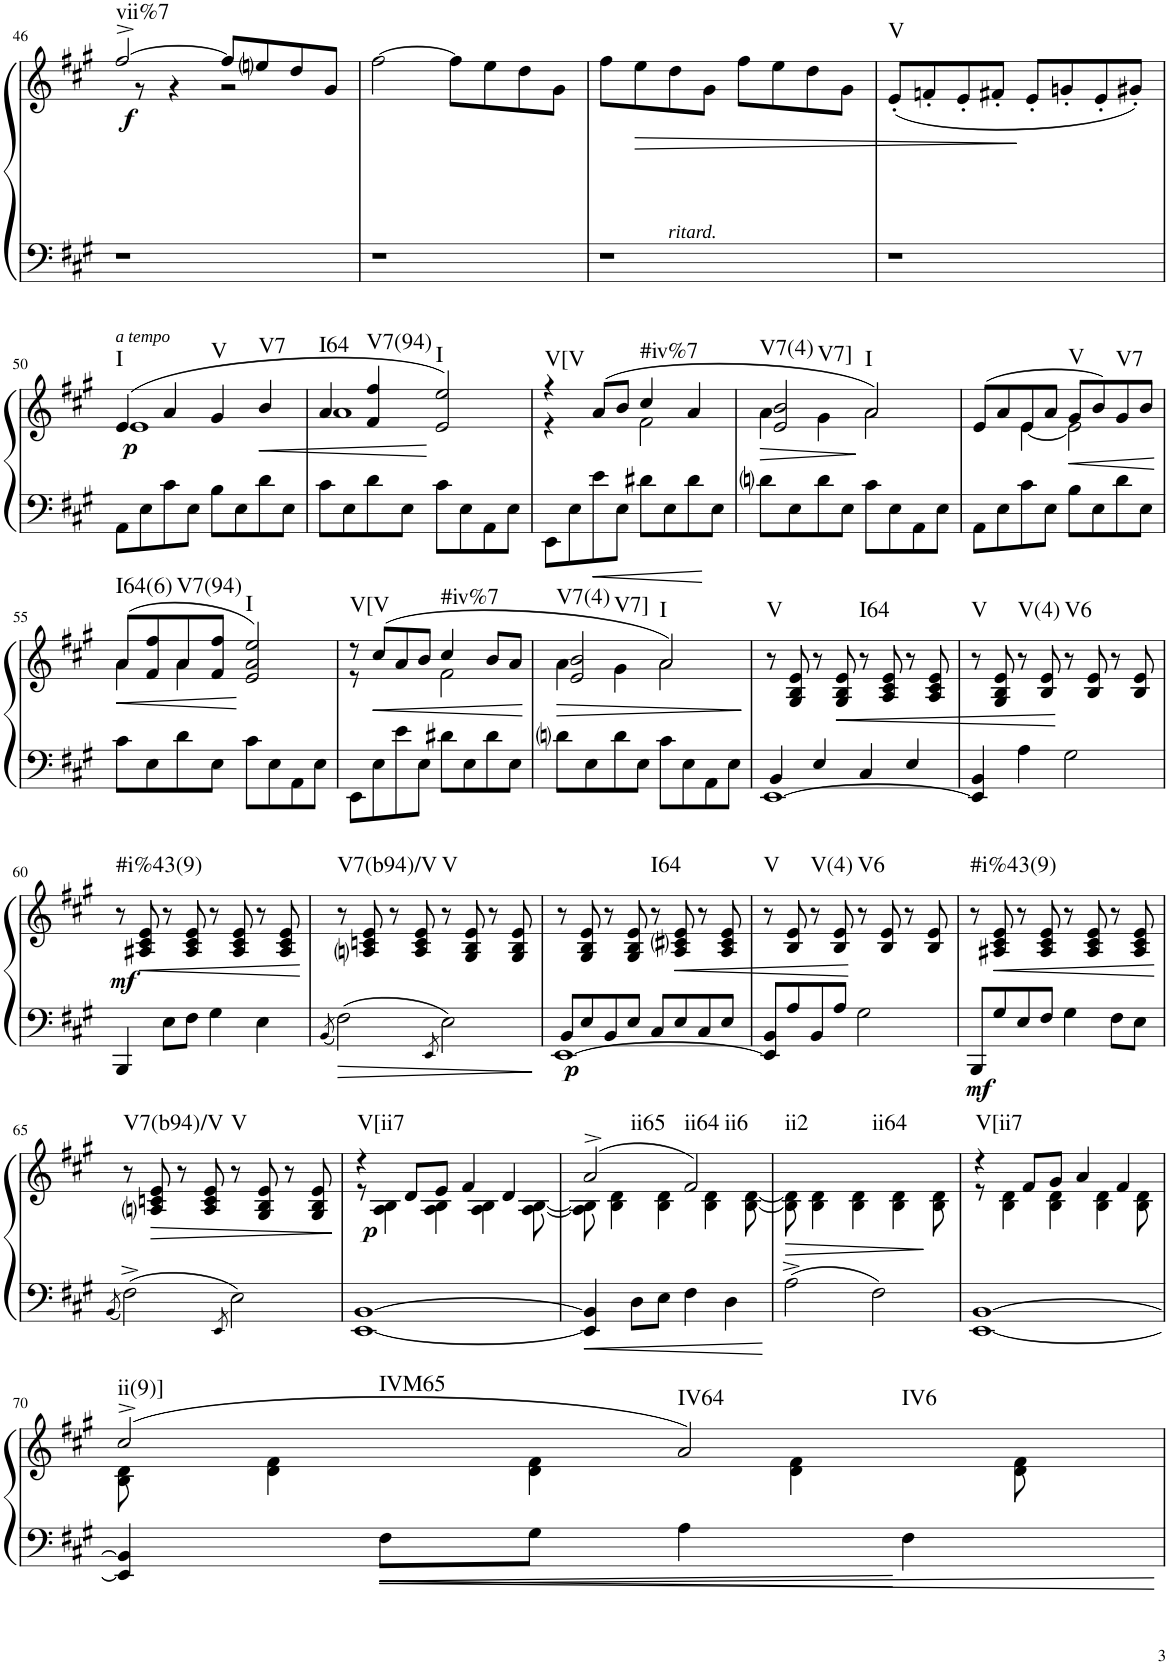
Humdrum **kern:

**kern	**kern	**dynam	**harte
*part1	*part1	*part1	*part1
*staff2	*staff1	*staff1/2	*
*I"Midi_1	*	*	*
!!LO:PB:g=z
*clefF4	*clefG2	*	*
*k[f#c#g#]	*k[f#c#g#]	*	*
*A:	*A:	*	*
*M2/2	*M2/2	*	*
*met(c|)	*met(c|)	*	*
=46	=46	=46	=46
*	*^	*	*
!	!	!	!LO:DY:b	!LO:H:kt=vii%7
1r	[2ff#^/	8ryy	f	N
.	.	8r	.	.
.	.	4r	.	.
.	8ff#/L]	2r	.	.
.	8eeni/	.	.	.
.	8dd/	.	.	.
.	8g#/J	.	.	.
*	*v	*v	*	*
=47	=47	=47	=47
1r	[2ff#\	.	.
.	8ff#\L]	.	.
.	8ee\	.	.
.	8dd\	.	.
.	8g#\J	.	.
=48	=48	=48	=48
1r	8ff#\L	.	.
!	!	!LO:HP:b	!
.	8ee\	>	.
!	!LO:TX:b:i:t=ritard.	!	!
.	8dd\	.	.
.	8g#\J	.	.
.	8ff#\L	.	.
.	8ee\	.	.
.	8dd\	.	.
.	8g#\J	.	.
=49	=49	=49	=49
!	!	!	!LO:H:kt=V
1r	(8e'/L	.	N
.	8fn'/	.	.
.	8e'/	.	.
.	8f#X'/J	.	.
.	8e'/L	.	.
.	8gn'/	.	.
.	8e'/	.	.
.	8g#X'/J)	.	.
!!LO:LB:g=z
=50	=50	=50	=50
*	*^	*	*
!	!LO:TX:a:i:t=a tempo	!	!	!
!	!	!	!LO:DY:b	!LO:H:kt=I
8AA\L	(4e/	1e	p	N
8E\	.	.	.	.
8c#\	4a/	.	.	.
8E\J	.	.	.	.
!	!	!	!	!LO:H:kt=V
8B\L	4g#/	.	.	N
8E\	.	.	.	.
!	!	!	!LO:HP:b	!LO:H:kt=V7
8d\	4b/	.	<	N
8E\J	.	.	.	.
=51	=51	=51	=51	=51
!	!	!	!	!LO:H:kt=I64
8c#\L	4a/	1a	.	N
8E\	.	.	.	.
!	!	!	!	!LO:H:kt=V7(94)
8d\	4f#/ 4ff#/	.	.	N
8E\J	.	.	.	.
!	!	!	!	!LO:H:kt=I
8c#\L	2e/ 2ee/)	.	]	N
8E\	.	.	.	.
8AA\	.	.	.	.
8E\J	.	.	.	.
=52	=52	=52	=52	=52
!	!	!	!	!LO:H:kt=V[V
8EE\L	4r	4r	.	N
8E\	.	.	.	.
!	!	!	!LO:HP:b=2	!
8e\	(8a/L	4ryy	<	.
8E\J	8b/J	.	.	.
!	!	!	!	!LO:H:kt=#iv%7
8d#X\L	4cc#/	2f#\	.	N
8E\	.	.	.	.
8d#\	4a/	.	.	.
8E\J	.	.	[	.
=53	=53	=53	=53	=53
!	!	!	!LO:HP:b	!LO:H:kt=V7(4)
8dni\L	2e/ 2b/	4a\	>	N
8E\	.	.	.	.
!	!	!	!	!LO:H:kt=V7]
8d\	.	4g#\	.	N
8E\J	.	.	.	.
!	!	!	!	!LO:H:kt=I
8c#\L	2a/)	2a\	[	N
8E\	.	.	.	.
8AA\	.	.	.	.
8E\J	.	.	.	.
=54	=54	=54	=54	=54
8AA\L	(8e/L	4ryy	.	.
8E\	8a/	.	.	.
8c#\	8e/	[4e\	.	.
8E\J	8a/J	.	.	.
!	!	!	!LO:HP:b	!LO:H:kt=V
8B\L	8g#/L	2e\]	<	N
8E\	8b/)	.	.	.
!	!	!	!	!LO:H:kt=V7
8d\	8g#/	.	.	N
8E\J	8b/J	.	.	.
*	*v	*v	*	*
.	.	]	.
!!LO:LB:g=z
=55	=55	=55	=55
*^	*	*	*
!	!	!	!LO:HP:b	!LO:H:kt=I64(6)
*	*	*^	*	*
8c#\L	2ryy	(8a/L	4a\	<	N
8E\	.	8f#/ 8ff#/	.	.	.
!	!	!	!	!	!LO:H:kt=V7(94)
8d\	.	8a/	4a\	.	N
8E\J	.	8f#/ 8ff#/J	.	.	.
!	!	!	!	!	!LO:H:kt=I
8c#\L	2ryy	2e/ 2a/ 2ee/)	2ryy	[	N
8E\	.	.	.	.	.
8AA\	.	.	.	.	.
8E\J	.	.	.	.	.
=56	=56	=56	=56	=56	=56
!	!	!	!	!	!LO:H:kt=V[V
8EE\L	2ryy	8r	8r	.	N
!	!	!	!	!LO:HP:b	!
8E\	.	(8cc#/L	8ryy	<	.
8e\	.	8a/	4ryy	.	.
8E\J	.	8b/J	.	.	.
!	!	!	!	!	!LO:H:kt=#iv%7
8d#X\L	2ryy	4cc#/	2f#\	.	N
8E\	.	.	.	.	.
8d#\	.	8b/L	.	.	.
8E\J	.	8a/J	.	.	.
*v	*v	*	*	*	*
*	*v	*v	*	*
.	.	[	.
=57	=57	=57	=57
*^	*	*	*
!	!	!	!LO:HP:b	!LO:H:kt=V7(4)
*	*	*^	*	*
8dni\L	2ryy	2e/ 2b/	4a\	>	N
8E\	.	.	.	.	.
!	!	!	!	!	!LO:H:kt=V7]
8d\	.	.	4g#\	.	N
8E\J	.	.	.	.	.
!	!	!	!	!	!LO:H:kt=I
8c#\L	2ryy	2a/)	2a\	.	N
8E\	.	.	.	.	.
8AA\	.	.	.	.	.
8E\J	.	.	.	.	.
*v	*v	*	*	*	*
*	*v	*v	*	*
.	.	[	.
=58	=58	=58	=58
*^	*^	*	*
!	!	!	!	!	!LO:H:kt=V
[1EE	4BB/	8r	2ryy	.	N
.	.	8G#/ 8B/ 8e/	.	.	.
.	4E/	8r	.	.	.
!	!	!	!	!LO:HP:b	!
.	.	8G#/ 8B/ 8e/	.	<	.
!	!	!	!	!	!LO:H:kt=I64
.	4C#/	8r	2ryy	.	N
.	.	8A/ 8c#/ 8e/	.	.	.
.	4E/	8r	.	.	.
.	.	8A/ 8c#/ 8e/	.	.	.
=59	=59	=59	=59	=59	=59
!	!	!	!	!	!LO:H:kt=V
4EE/] 4BB/	2ryy	8r	2ryy	.	N
.	.	8G#/ 8B/ 8e/	.	.	.
!	!	!	!	!	!LO:H:kt=V(4)
4A\	.	8r	.	.	N
.	.	8B/ 8e/	.	.	.
!	!	!	!	!	!LO:H:kt=V6
2G#\	2ryy	8r	2ryy	]	N
.	.	8B/ 8e/	.	.	.
.	.	8r	.	.	.
.	.	8B/ 8e/	.	.	.
*	*	*v	*v	*	*
!!LO:LB:g=z
=60	=60	=60	=60	=60
!	!	!	!LO:DY:b	!LO:H:kt=#i%43(9)
4BBB/	2ryy	8r	mf	N
!	!	!	!LO:HP:b	!
.	.	8A#X/ 8c#/ 8e/	<	.
8E\L	.	8r	.	.
8F#\J	.	8A#/ 8c#/ 8e/	.	.
4G#\	2ryy	8r	.	.
.	.	8A#/ 8c#/ 8e/	.	.
4E\	.	8r	.	.
.	.	8A#/ 8c#/ 8e/	.	.
*v	*v	*	*	*
.	.	[	.
=61	=61	=61	=61
8qBB/	.	.	.
*^	*	*	*
!	!	!	!	!LO:H:kt=V7(b94)/V
2F#\	2ryy	8r	.	N
.	.	8Ani/ 8cn/ 8e/	.	.
.	.	8r	.	.
.	.	8A/ 8c/ 8e/	.	.
8qEE/	.	.	.	.
!	!	!	!	!LO:H:kt=V
2E\	2ryy	8r	.	N
.	.	8G#/ 8B/ 8e/	.	.
.	.	8r	.	.
.	.	8G#/ 8B/ 8e/	.	.
*v	*v	*	*	*
.	.	[	.
=62	=62	=62	=62
*^	*	*	*
!	!	!	!LO:DY:b=2	!
[1EE	8BB/L	8r	p	.
.	8E/	8G#/ 8B/ 8e/	.	.
.	8BB/	8r	.	.
.	8E/J	8G#/ 8B/ 8e/	.	.
!	!	!	!	!LO:H:kt=I64
.	8C#/L	8r	.	N
!	!	!	!LO:HP:b	!
.	8E/	8A/ 8c#i/ 8e/	<	.
.	8C#/	8r	.	.
.	8E/J	8A/ 8c#/ 8e/	.	.
=63	=63	=63	=63	=63
!	!	!	!	!LO:H:kt=V
8EE/] 8BB/L	2ryy	8r	.	N
8A/	.	8B/ 8e/	.	.
!	!	!	!	!LO:H:kt=V(4)
8BB/	.	8r	.	N
8A/J	.	8B/ 8e/	.	.
!	!	!	!	!LO:H:kt=V6
2G#\	2ryy	8r	.	N
.	.	8B/ 8e/	.	.
.	.	8r	.	.
.	.	8B/ 8e/	.	.
=64	=64	=64	=64	=64
!	!	!	!LO:DY:b=2	!LO:H:kt=#i%43(9)
8BBB/L	2ryy	8r	mf	N
!	!	!	!LO:HP:b	!
8G#/	.	8A#X/ 8c#/ 8e/	<	.
8E/	.	8r	.	.
8F#/J	.	8A#/ 8c#/ 8e/	.	.
4G#\	2ryy	8r	.	.
.	.	8A#/ 8c#/ 8e/	.	.
8F#\L	.	8r	.	.
8E\J	.	8A#/ 8c#/ 8e/	.	.
*v	*v	*	*	*
.	.	[	.
!!LO:LB:g=z
=65	=65	=65	=65
8qBB/	.	.	.
*	*^	*	*
!	!	!	!	!LO:H:kt=V7(b94)/V
2F#^\	8r	2ryy	.	N
!	!	!	!LO:HP:b	!
.	8Ani/ 8cn/ 8e/	.	>	.
.	8r	.	.	.
.	8A/ 8c/ 8e/	.	.	.
8qEE/	.	.	.	.
!	!	!	!	!LO:H:kt=V
2E\	8r	2ryy	.	N
.	8G#/ 8B/ 8e/	.	.	.
.	8r	.	.	.
.	8G#/ 8B/ 8e/	.	.	.
*	*v	*v	*	*
.	.	[	.
=66	=66	=66	=66
*	*^	*	*
!	!	!	!LO:DY:b	!LO:H:kt=V[ii7
[1EE [1BB	4r	8r	p	N
.	.	4A\ 4B\	.	.
.	8d/L	.	.	.
.	8e/J	4A\ 4B\	.	.
.	4f#/	.	.	.
.	.	4A\ 4B\	.	.
.	4d/	.	.	.
.	.	[8A\ [8B\	.	.
=67	=67	=67	=67	=67
!	!	!	!LO:HP:b=2	!LO:H:kt=ii65
4EE/] 4BB/]	(2a^/	8A\] 8B\]	<	N
.	.	4B\ 4d\	.	.
8D\L	.	.	.	.
8E\J	.	4B\ 4d\	.	.
!	!	!	!	!LO:H:n=1:kt=ii64
!	!	!	!	!LO:H:n=2:kt=ii6
4F#\	2f#/)	.	.	N N
.	.	4B\ 4d\	.	.
4D\	.	.	.	.
.	.	[8B\ [8d\	.	.
*	*v	*v	*	*
.	.	]	.
=68	=68	=68	=68
!	!	!LO:HP:b	!LO:H:kt=ii2
*	*^	*	*
2A^\	8B\] 8d\]	2ryy	>	N
.	4B\ 4d\	.	.	.
!	!	!	!	!LO:H:kt=ii64
.	4B\ 4d\	.	.	N
2F#\	.	2ryy	.	.
.	4B\ 4d\	.	.	.
.	8B\ 8d\	.	[	.
=69	=69	=69	=69	=69
!	!	!	!	!LO:H:kt=V[ii7
[1EE [1BB	4r	8r	.	N
.	.	4B\ 4d\	.	.
.	8f#/L	.	.	.
.	8g#/J	4B\ 4d\	.	.
.	4a/	.	.	.
.	.	4B\ 4d\	.	.
.	4f#/	.	.	.
.	.	8B\ 8d\	.	.
!!LO:LB:g=z	!!
=70	=70	=70	=70	=70
!	!	!	!	!LO:H:n=1:kt=ii(9)]
!	!	!	!	!LO:H:n=2:kt=IVM65
4EE/] 4BB/]	(2cc#^/	8B\ 8d\	.	N N
.	.	4d\ 4f#\	.	.
8F#\L	.	.	.	.
8G#\J	.	4d\ 4f#\	.	.
!	!	!	!	!LO:H:n=1:kt=IV64
!	!	!	!	!LO:H:n=2:kt=IV6
4A\	2a/)	.	.	N N
.	.	4d\ 4f#\	.	.
4F#\	.	.	.	.
.	.	8d\ 8f#\	.	.
*	*v	*v	*	*
.	.	]	.
=	=	=	=
*-	*-	*-	*-
